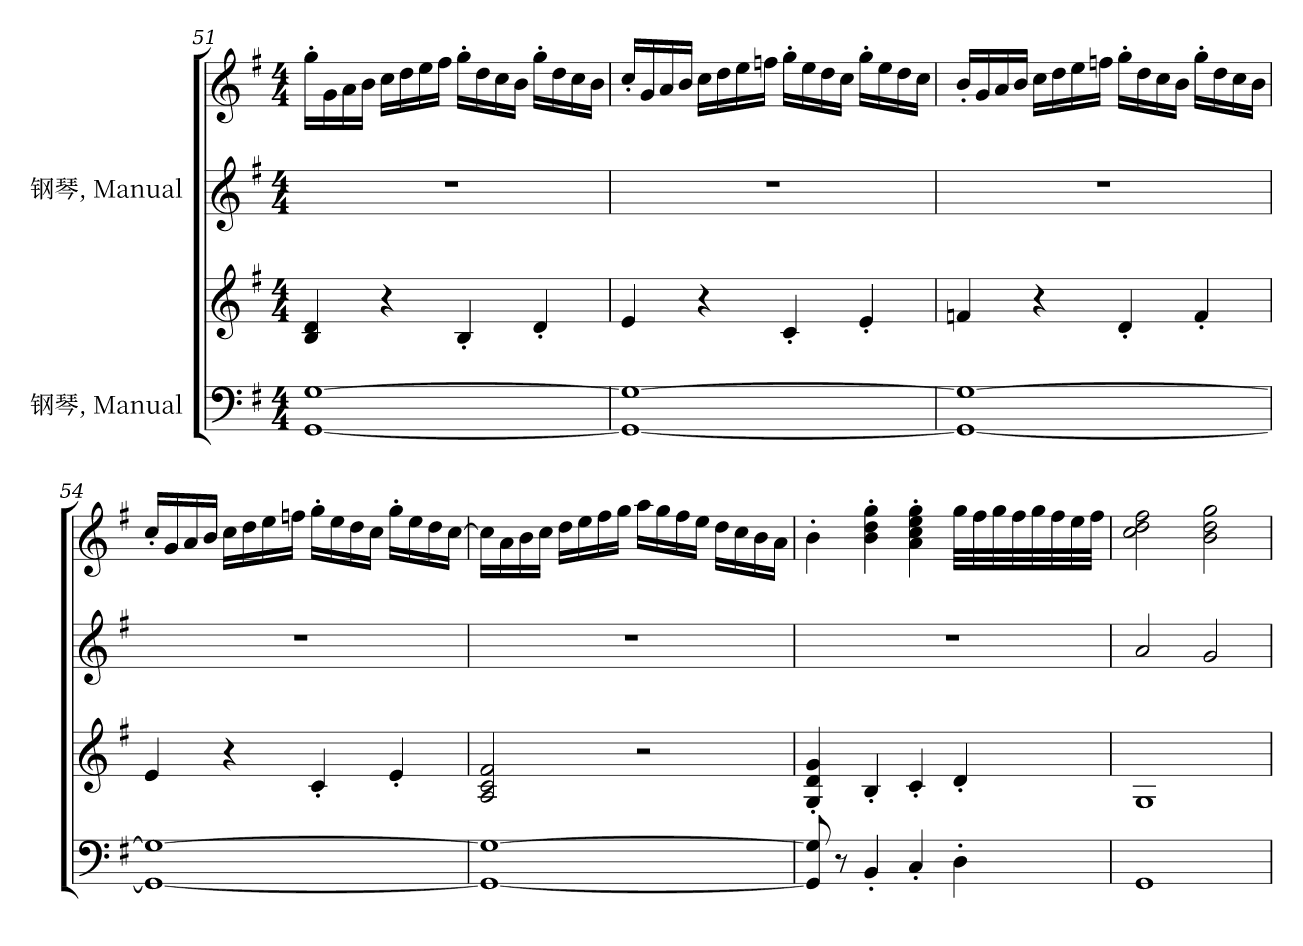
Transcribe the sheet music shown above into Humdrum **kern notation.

**kern	**kern	**kern	**kern
*part2	*part2	*part1	*part1
*staff4	*staff3	*staff2	*staff1
*I"钢琴, Manual	*	*I"钢琴, Manual	*
!!LO:LB:g=z
*clefF4	*clefG2	*clefG2	*clefG2
*k[f#]	*k[f#]	*k[f#]	*k[f#]
*M4/4	*M4/4	*M4/4	*M4/4
=51	=51	=51	=51
[1GG [1G	4B/ 4d/	1r	16gg'\LL
.	.	.	16g\
.	.	.	16a\
.	.	.	16b\JJ
.	4r	.	16cc\LL
.	.	.	16dd\
.	.	.	16ee\
.	.	.	16ff#\JJ
.	4B'/	.	16gg'\LL
.	.	.	16dd\
.	.	.	16cc\
.	.	.	16b\JJ
.	4d'/	.	16gg'\LL
.	.	.	16dd\
.	.	.	16cc\
.	.	.	16b\JJ
=52	=52	=52	=52
1GG_ 1G_	4e/	1r	16cc'/LL
.	.	.	16g/
.	.	.	16a/
.	.	.	16b/JJ
.	4r	.	16cc\LL
.	.	.	16dd\
.	.	.	16ee\
.	.	.	16ffn\JJ
.	4c'/	.	16gg'\LL
.	.	.	16ee\
.	.	.	16dd\
.	.	.	16cc\JJ
.	4e'/	.	16gg'\LL
.	.	.	16ee\
.	.	.	16dd\
.	.	.	16cc\JJ
!!LO:PB:g=z
=53	=53	=53	=53
1GG_ 1G_	4fn/	1r	16b'/LL
.	.	.	16g/
.	.	.	16a/
.	.	.	16b/JJ
.	4r	.	16cc\LL
.	.	.	16dd\
.	.	.	16ee\
.	.	.	16ffn\JJ
.	4d'/	.	16gg'\LL
.	.	.	16dd\
.	.	.	16cc\
.	.	.	16b\JJ
.	4f'/	.	16gg'\LL
.	.	.	16dd\
.	.	.	16cc\
.	.	.	16b\JJ
=54	=54	=54	=54
1GG_ 1G_	4e/	1r	16cc'/LL
.	.	.	16g/
.	.	.	16a/
.	.	.	16b/JJ
.	4r	.	16cc\LL
.	.	.	16dd\
.	.	.	16ee\
.	.	.	16ffn\JJ
.	4c'/	.	16gg'\LL
.	.	.	16ee\
.	.	.	16dd\
.	.	.	16cc\JJ
.	4e'/	.	16gg'\LL
.	.	.	16ee\
.	.	.	16dd\
.	.	.	[16cc\JJ
!!LO:LB:g=z
=55	=55	=55	=55
1GG_ 1G_	2A/ 2c/ 2f#/	1r	16cc\LL]
.	.	.	16a\
.	.	.	16b\
.	.	.	16cc\JJ
.	.	.	16dd\LL
.	.	.	16ee\
.	.	.	16ff#\
.	.	.	16gg\JJ
.	2r	.	16aa\LL
.	.	.	16gg\
.	.	.	16ff#\
.	.	.	16ee\JJ
.	.	.	16dd\LL
.	.	.	16cc\
.	.	.	16b\
.	.	.	16a\JJ
=56	=56	=56	=56
8GG/] 8G/]	4G/' 4d/' 4g/'	1r	4b'\
8r	.	.	.
*	*	*	*MM81
4BB'/	4B'/	.	4b\' 4dd\' 4gg\'
*	*	*	*MM78
4C'/	4c'/	.	4a\' 4cc\' 4ee\' 4gg\'
*	*	*	*MM74
4D'\	4d'/	.	32gg\LLL
.	.	.	32ff#\
.	.	.	32gg\
.	.	.	32ff#\
.	.	.	32gg\
.	.	.	32ff#\
.	.	.	32ee\
.	.	.	32ff#\JJJ
=57	=57	=57	=57
*	*	*	*MM71
1GG	1G	2a/	2cc\ 2dd\ 2ff#\
*	*	*	*MM64
.	.	2g/	2b\ 2dd\ 2gg\
=	=	=	=
*-	*-	*-	*-
